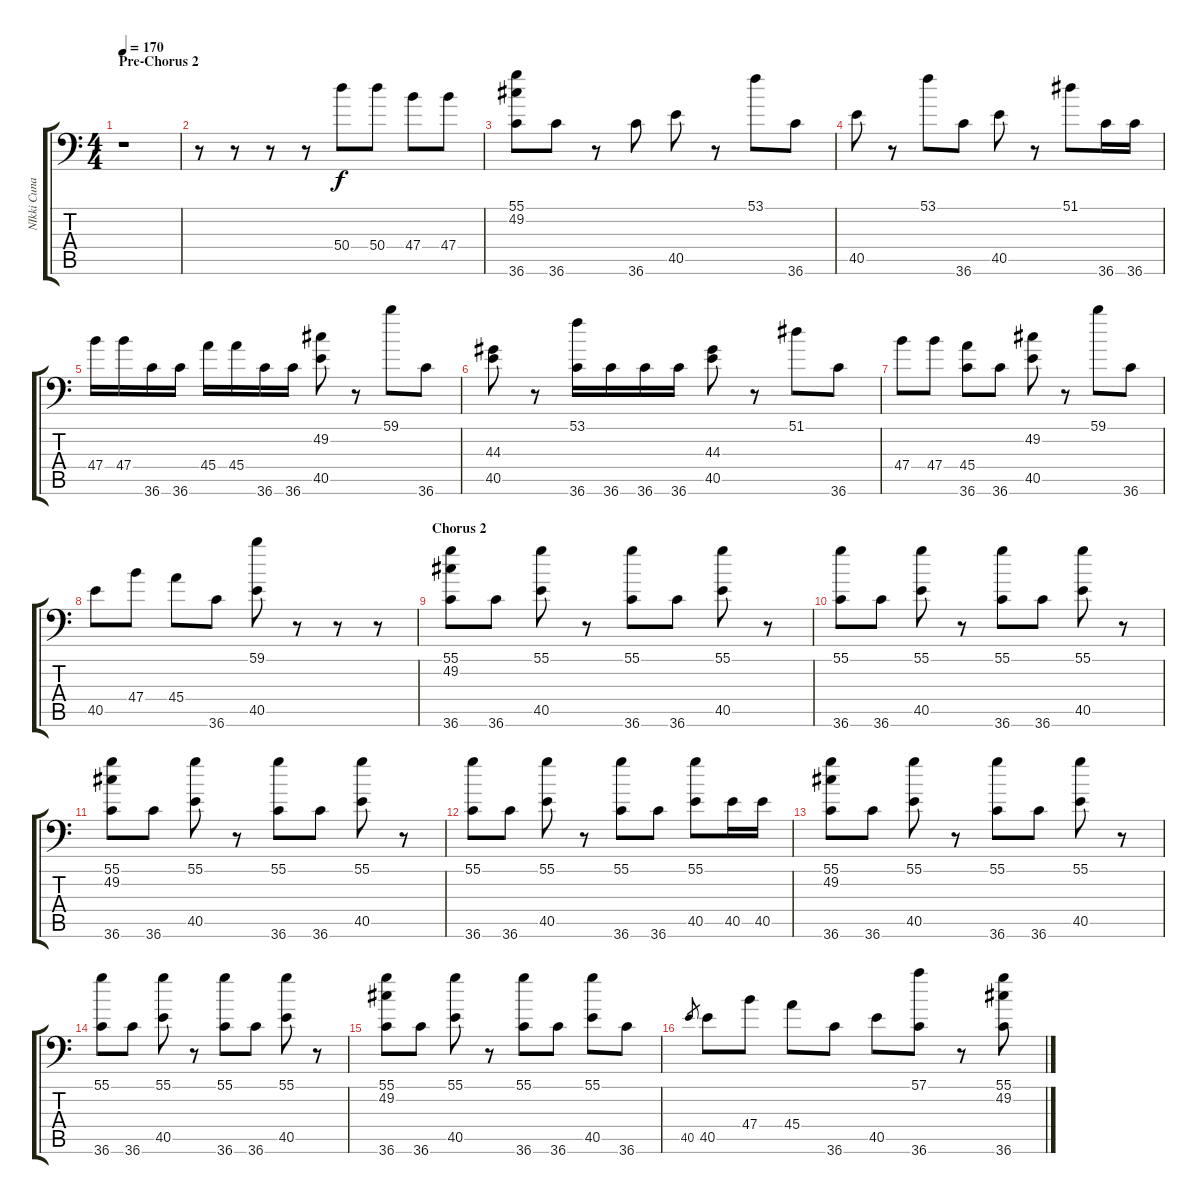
\track ("NIkki Cuna" "NIkki Cuna") {instrument acousticgrandpiano}
\staff {score tabs}
\tuning (C-1 C-1 C-1 C-1 C-1 C-1) {hide}
\ts (4 4)
\section ("" "Pre-Chorus 2")
\tempo 170
\clef f4
\ks c
r.1{dy f} |
r.8 r.8 r.8 r.8 50.4.8 50.4.8 47.4.8 47.4.8 |
(55.1 49.2 36.6).8 36.6.8 r.8 36.6.8 40.5.8 r.8 53.1.8 36.6.8 |
40.5.8 r.8 53.1.8 36.6.8 40.5.8 r.8 51.1.8 36.6.16 36.6.16 |
47.4.16 47.4.16 36.6.16 36.6.16 45.4.16 45.4.16 36.6.16 36.6.16 (49.2 40.5).8 r.8 59.1.8 36.6.8 |
(44.3 40.5).8 r.8 (53.1 36.6).16 36.6.16 36.6.16 36.6.16 (44.3 40.5).8 r.8 51.1.8 36.6.8 |
47.4.8 47.4.8 (45.4 36.6).8 36.6.8 (49.2 40.5).8 r.8 59.1.8 36.6.8 |
40.5.8 47.4.8 45.4.8 36.6.8 (59.1 40.5).8 r.8 r.8 r.8 |
\section ("" "Chorus 2")
(55.1 49.2 36.6).8 36.6.8 (55.1 40.5).8 r.8 (55.1 36.6).8 36.6.8 (55.1 40.5).8 r.8 |
(55.1 36.6).8 36.6.8 (55.1 40.5).8 r.8 (55.1 36.6).8 36.6.8 (55.1 40.5).8 r.8 |
(55.1 49.2 36.6).8 36.6.8 (55.1 40.5).8 r.8 (55.1 36.6).8 36.6.8 (55.1 40.5).8 r.8 |
(55.1 36.6).8 36.6.8 (55.1 40.5).8 r.8 (55.1 36.6).8 36.6.8 (55.1 40.5).8 40.5.16 40.5.16 |
(55.1 49.2 36.6).8 36.6.8 (55.1 40.5).8 r.8 (55.1 36.6).8 36.6.8 (55.1 40.5).8 r.8 |
(55.1 36.6).8 36.6.8 (55.1 40.5).8 r.8 (55.1 36.6).8 36.6.8 (55.1 40.5).8 r.8 |
(55.1 49.2 36.6).8 36.6.8 (55.1 40.5).8 r.8 (55.1 36.6).8 36.6.8 (55.1 40.5).8 36.6.8 |
40.5.8{gr} 40.5.8 47.4.8 45.4.8 36.6.8 40.5.8 (57.1 36.6).8 r.8 (55.1 49.2 36.6).8
